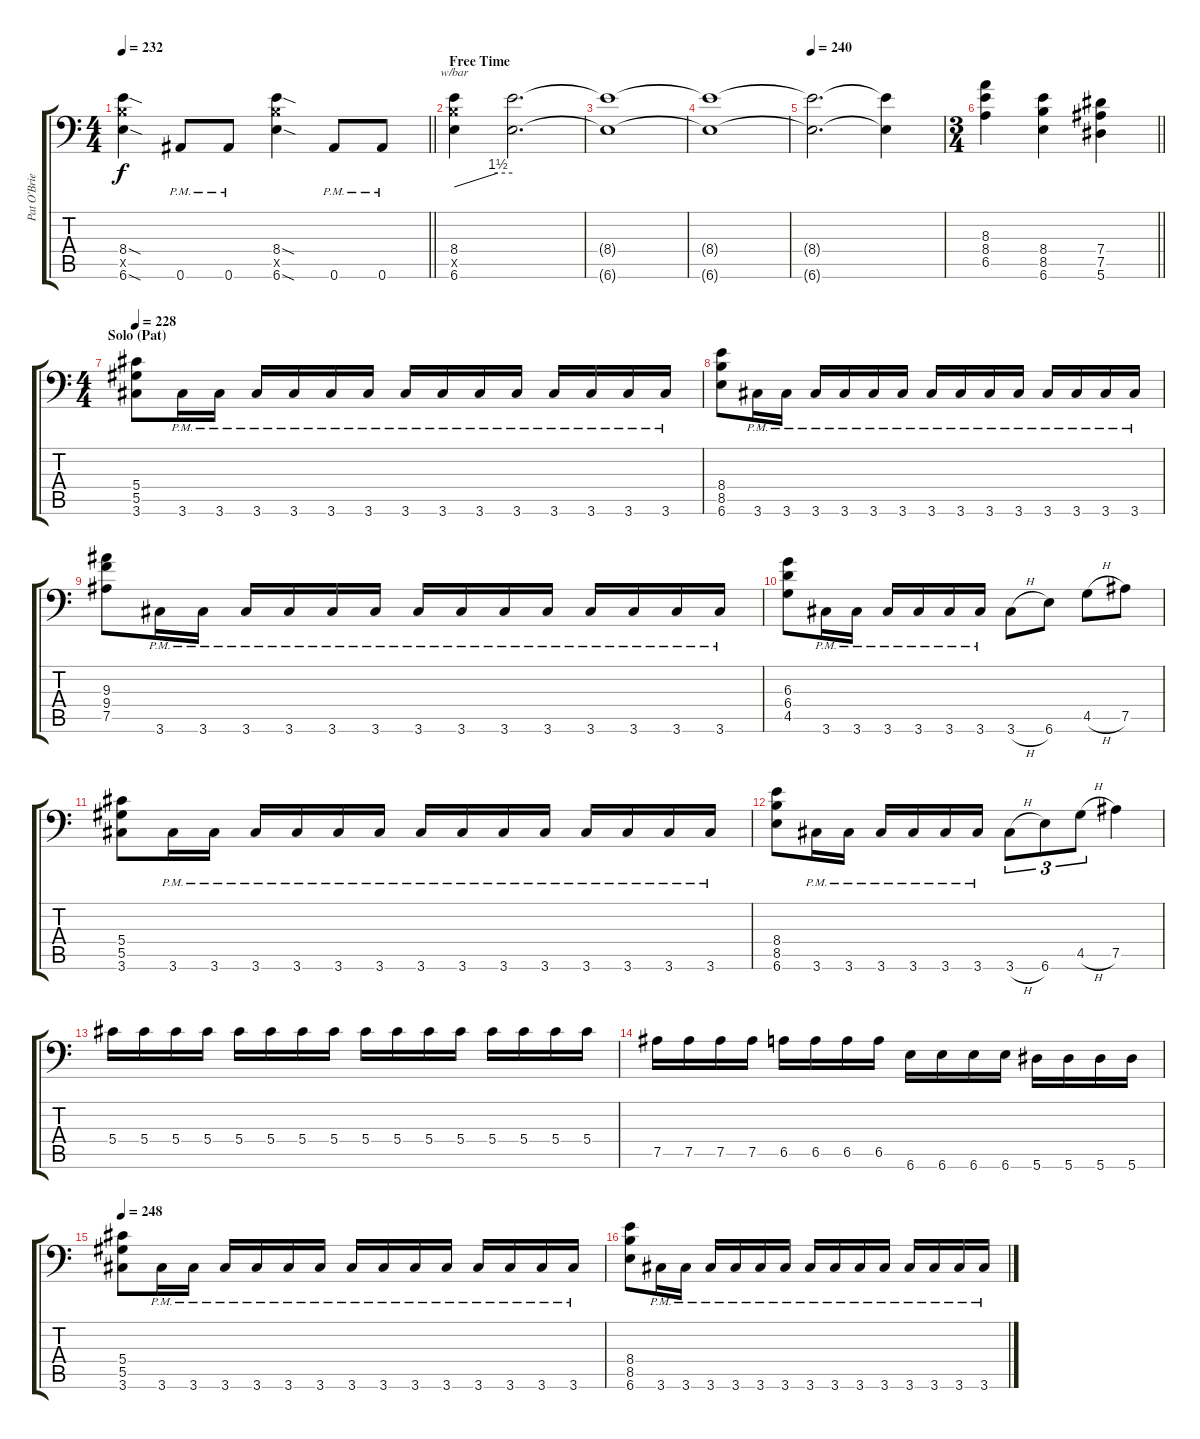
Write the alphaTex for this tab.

\track ("Pat O'Brien" "Pat O'Brie") {instrument distortionguitar}
\staff {score tabs}
\tuning (Bb3 F3 Db3 Ab2 Eb2 Bb1) {hide}
\ts (4 4)
\tempo 232
\clef f4
\barLineRight lightlight
\ks c
(8.4{sod} 8.5{x} 6.6{sod}).4{dy f} 0.6{pm}.8 0.6{pm}.8 (8.4{sod} 8.5{x} 6.6{sod}).4 0.6{pm}.8 0.6{pm}.8 |
\section ("" "Free Time")
(8.4 8.5{x} 6.6).4{tbe (custom default 0 0 45 6 60 6)} (8.4{t} 6.6{t}).2{d} |
(8.4{t} 6.6{t}).1 |
(8.4{t} 6.6{t}).1 |
\tempo 240
(8.4{t} 6.6{t}).2{d} (8.4{t} 6.6{t}).4 |
\ts (3 4)
\barLineRight lightlight
(8.3 8.4 6.5).4 (8.4 8.5 6.6).4 (7.4 7.5 5.6).4 |
\ts (4 4)
\section ("" "Solo (Pat)")
\tempo 228
(5.4 5.5 3.6).8 3.6{pm}.16 3.6{pm}.16 3.6{pm}.16 3.6{pm}.16 3.6{pm}.16 3.6{pm}.16 3.6{pm}.16 3.6{pm}.16 3.6{pm}.16 3.6{pm}.16 3.6{pm}.16 3.6{pm}.16 3.6{pm}.16 3.6{pm}.16 |
(8.4 8.5 6.6).8 3.6{pm}.16 3.6{pm}.16 3.6{pm}.16 3.6{pm}.16 3.6{pm}.16 3.6{pm}.16 3.6{pm}.16 3.6{pm}.16 3.6{pm}.16 3.6{pm}.16 3.6{pm}.16 3.6{pm}.16 3.6{pm}.16 3.6{pm}.16 |
(9.3 9.4 7.5).8 3.6{pm}.16 3.6{pm}.16 3.6{pm}.16 3.6{pm}.16 3.6{pm}.16 3.6{pm}.16 3.6{pm}.16 3.6{pm}.16 3.6{pm}.16 3.6{pm}.16 3.6{pm}.16 3.6{pm}.16 3.6{pm}.16 3.6{pm}.16 |
(6.3 6.4 4.5).8 3.6{pm}.16 3.6{pm}.16 3.6{pm}.16 3.6{pm}.16 3.6{pm}.16 3.6{pm}.16 3.6{h}.8 6.6.8 4.5{h}.8 7.5.8 |
(5.4 5.5 3.6).8 3.6{pm}.16 3.6{pm}.16 3.6{pm}.16 3.6{pm}.16 3.6{pm}.16 3.6{pm}.16 3.6{pm}.16 3.6{pm}.16 3.6{pm}.16 3.6{pm}.16 3.6{pm}.16 3.6{pm}.16 3.6{pm}.16 3.6{pm}.16 |
(8.4 8.5 6.6).8 3.6{pm}.16 3.6{pm}.16 3.6{pm}.16 3.6{pm}.16 3.6{pm}.16 3.6{pm}.16 3.6{h}.8{tu (3 2)} 6.6.8{tu (3 2)} 4.5{h}.8{tu (3 2)} 7.5.4 |
5.4.16 5.4.16 5.4.16 5.4.16 5.4.16 5.4.16 5.4.16 5.4.16 5.4.16 5.4.16 5.4.16 5.4.16 5.4.16 5.4.16 5.4.16 5.4.16 |
7.5.16 7.5.16 7.5.16 7.5.16 6.5.16 6.5.16 6.5.16 6.5.16 6.6.16 6.6.16 6.6.16 6.6.16 5.6.16 5.6.16 5.6.16 5.6.16 |
\tempo 248
(5.4 5.5 3.6).8 3.6{pm}.16 3.6{pm}.16 3.6{pm}.16 3.6{pm}.16 3.6{pm}.16 3.6{pm}.16 3.6{pm}.16 3.6{pm}.16 3.6{pm}.16 3.6{pm}.16 3.6{pm}.16 3.6{pm}.16 3.6{pm}.16 3.6{pm}.16 |
(8.4 8.5 6.6).8 3.6{pm}.16 3.6{pm}.16 3.6{pm}.16 3.6{pm}.16 3.6{pm}.16 3.6{pm}.16 3.6{pm}.16 3.6{pm}.16 3.6{pm}.16 3.6{pm}.16 3.6{pm}.16 3.6{pm}.16 3.6{pm}.16 3.6{pm}.16
